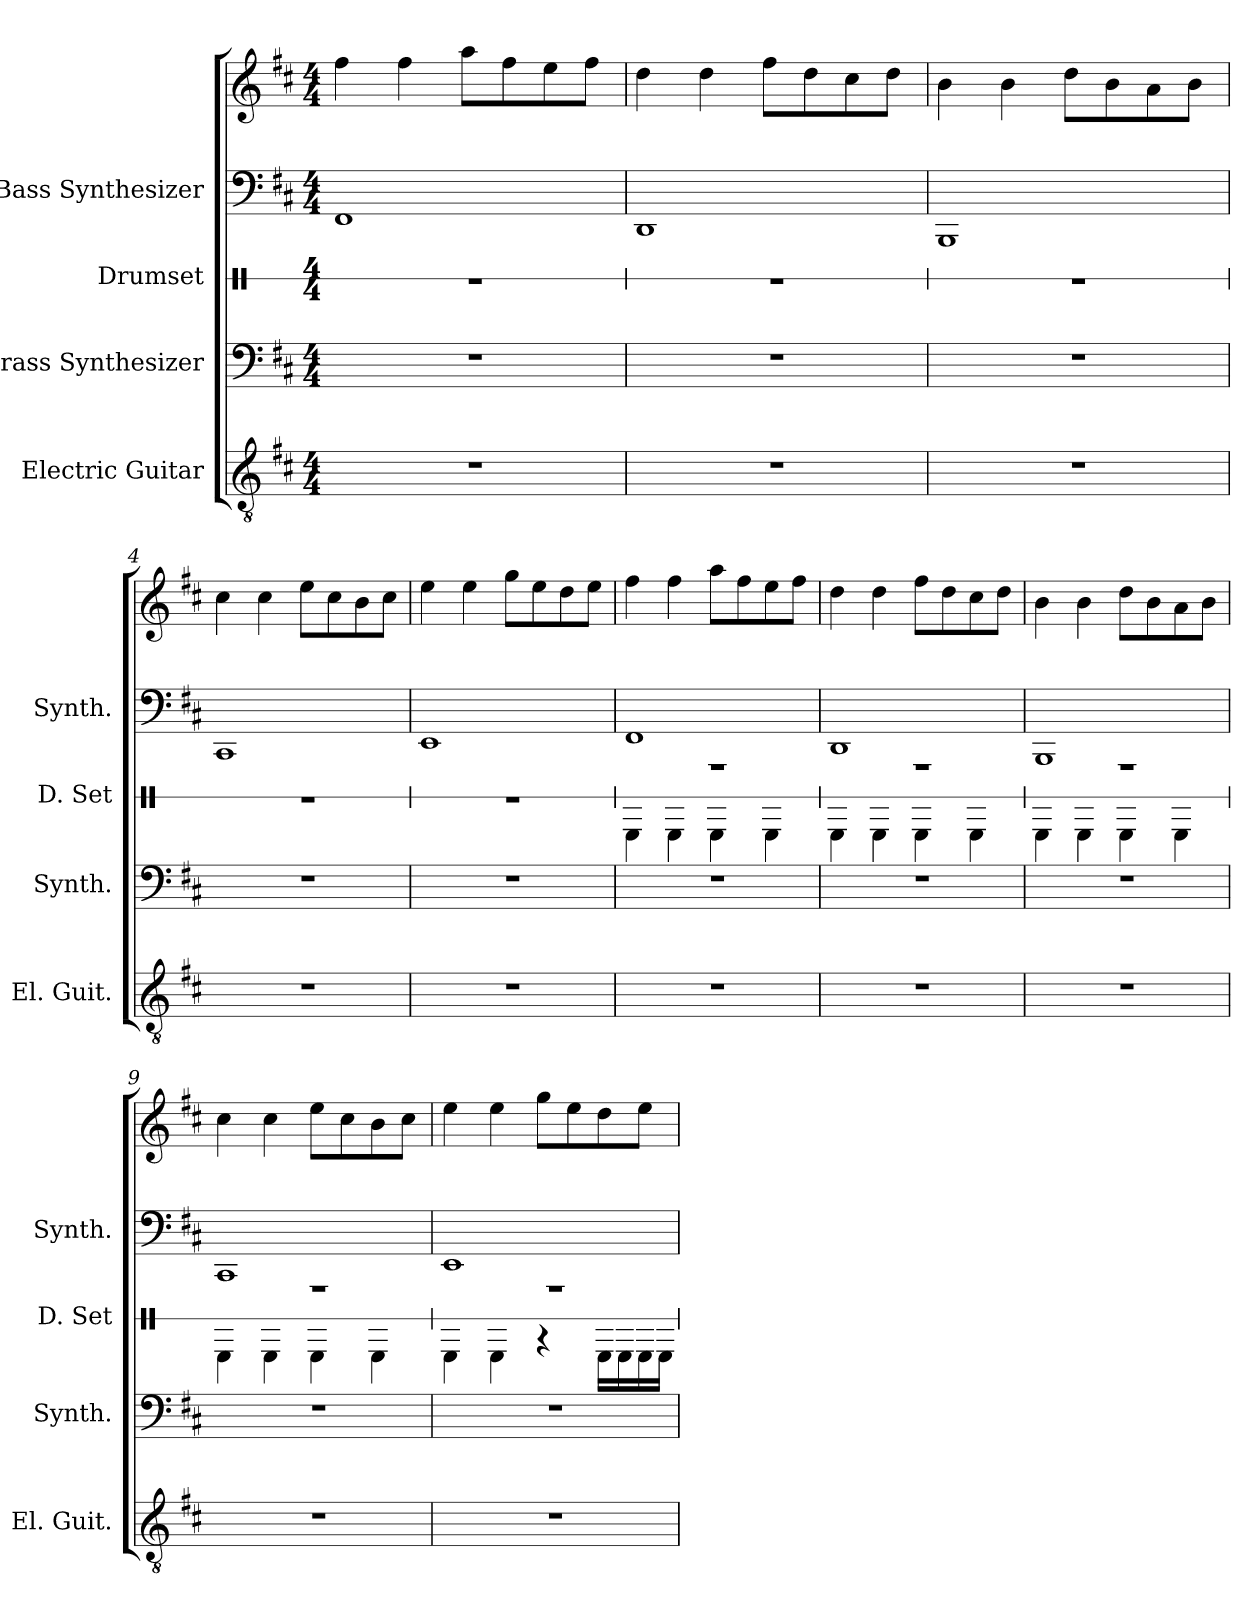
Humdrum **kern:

**kern	**kern	**kern	**kern	**kern
*part4	*part3	*part2	*part1	*part1
*staff5	*staff4	*staff3	*staff2	*staff1
*I"Electric Guitar	*I"Brass Synthesizer	*I"Drumset	*I"Bass Synthesizer	*
*I'El. Guit.	*I'Synth.	*I'D. Set	*I'Synth.	*
*	*	*stria1	*	*
*clefGv2	*clefF4	*clefX	*clefF4	*clefG2
*ITrd7c12	*	*	*	*
*k[f#c#]	*k[f#c#]	*k[]	*k[f#c#]	*k[f#c#]
*M4/4	*M4/4	*M4/4	*M4/4	*M4/4
=1	=1	=1	=1	=1
1r	1r	1r	1FF#	4ff#\
.	.	.	.	4ff#\
.	.	.	.	8aa\L
.	.	.	.	8ff#\
.	.	.	.	8ee\
.	.	.	.	8ff#\J
=2	=2	=2	=2	=2
1r	1r	1r	1DD	4dd\
.	.	.	.	4dd\
.	.	.	.	8ff#\L
.	.	.	.	8dd\
.	.	.	.	8cc#\
.	.	.	.	8dd\J
=3	=3	=3	=3	=3
1r	1r	1r	1BBB	4b\
.	.	.	.	4b\
.	.	.	.	8dd\L
.	.	.	.	8b\
.	.	.	.	8a\
.	.	.	.	8b\J
=4	=4	=4	=4	=4
1r	1r	1r	1CC#	4cc#\
.	.	.	.	4cc#\
.	.	.	.	8ee\L
.	.	.	.	8cc#\
.	.	.	.	8b\
.	.	.	.	8cc#\J
=5	=5	=5	=5	=5
1r	1r	1r	1EE	4ee\
.	.	.	.	4ee\
.	.	.	.	8gg\L
.	.	.	.	8ee\
.	.	.	.	8dd\
.	.	.	.	8ee\J
!!LO:LB:g=z
=6	=6	=6	=6	=6
*	*	*^	*	*
1r	1r	1r	4RE\	1FF#	4ff#\
.	.	.	4RE\	.	4ff#\
.	.	.	4RE\	.	8aa\L
.	.	.	.	.	8ff#\
.	.	.	4RE\	.	8ee\
.	.	.	.	.	8ff#\J
=7	=7	=7	=7	=7	=7
1r	1r	1r	4RE\	1DD	4dd\
.	.	.	4RE\	.	4dd\
.	.	.	4RE\	.	8ff#\L
.	.	.	.	.	8dd\
.	.	.	4RE\	.	8cc#\
.	.	.	.	.	8dd\J
=8	=8	=8	=8	=8	=8
1r	1r	1r	4RE\	1BBB	4b\
.	.	.	4RE\	.	4b\
.	.	.	4RE\	.	8dd\L
.	.	.	.	.	8b\
.	.	.	4RE\	.	8a\
.	.	.	.	.	8b\J
=9	=9	=9	=9	=9	=9
1r	1r	1r	4RE\	1CC#	4cc#\
.	.	.	4RE\	.	4cc#\
.	.	.	4RE\	.	8ee\L
.	.	.	.	.	8cc#\
.	.	.	4RE\	.	8b\
.	.	.	.	.	8cc#\J
=10	=10	=10	=10	=10	=10
1r	1r	1r	4RE\	1EE	4ee\
.	.	.	4RE\	.	4ee\
.	.	.	4r	.	8gg\L
.	.	.	.	.	8ee\
.	.	.	16RE\LL	.	8dd\
.	.	.	16RE\	.	.
.	.	.	16RE\	.	8ee\J
.	.	.	16RE\JJ	.	.
*	*	*v	*v	*	*
=	=	=	=	=
*-	*-	*-	*-	*-
